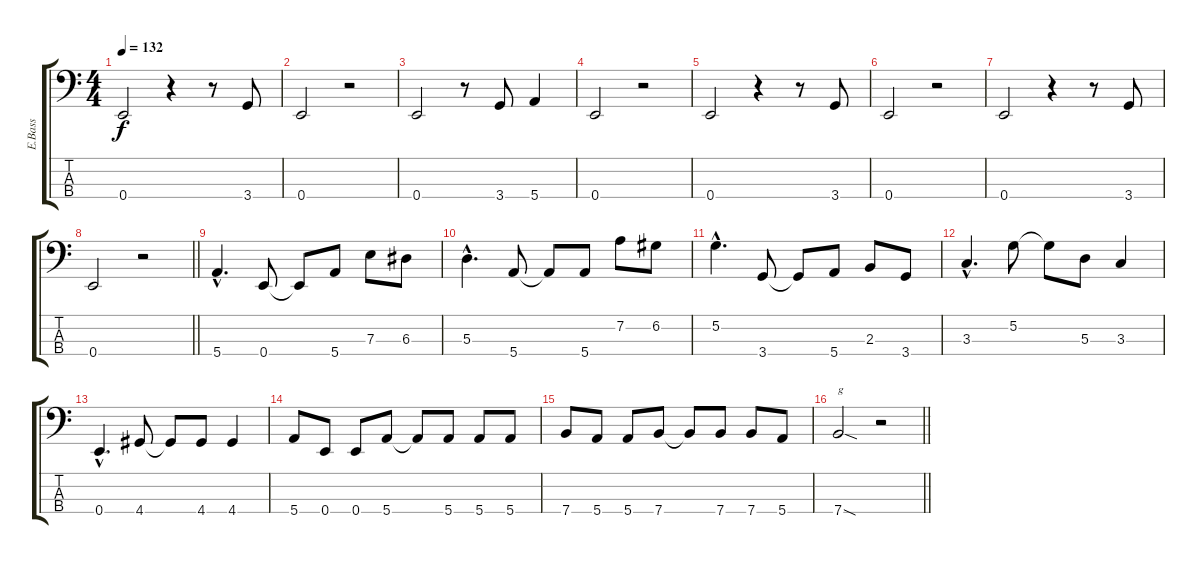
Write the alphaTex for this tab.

\track ("E.Bass" "E.Bass") {instrument electricbassfinger}
\staff {score tabs}
\tuning (G2 D2 A1 E1) {hide}
\ts (4 4)
\tempo 132
\clef f4
\ks c
0.4.2{dy f} r.4 r.8 3.4.8 |
0.4.2 r.2 |
0.4.2 r.8 3.4.8 5.4.4 |
0.4.2 r.2 |
0.4.2 r.4 r.8 3.4.8 |
0.4.2 r.2 |
0.4.2 r.4 r.8 3.4.8 |
\barLineRight lightlight
0.4.2 r.2 |
5.4{hac}.4{d} 0.4.8 0.4{t}.8 5.4.8 7.3.8 6.3.8 |
5.3{hac}.4{d} 5.4.8 5.4{t}.8 5.4.8 7.2.8 6.2.8 |
5.2{hac}.4{d} 3.4.8 3.4{t}.8 5.4.8 2.3.8 3.4.8 |
3.3{hac}.4{d} 5.2.8 5.2{t}.8 5.3.8 3.3.4 |
0.4{hac}.4{d} 4.4.8 4.4{t}.8 4.4.8 4.4.4 |
5.4.8 0.4.8 0.4.8 5.4.8 5.4{t}.8 5.4.8 5.4.8 5.4.8 |
7.4.8 5.4.8 5.4.8 7.4.8 7.4{t}.8 7.4.8 7.4.8 5.4.8 |
\barLineRight lightlight
7.4{sod}.2{txt "g"} r.2
